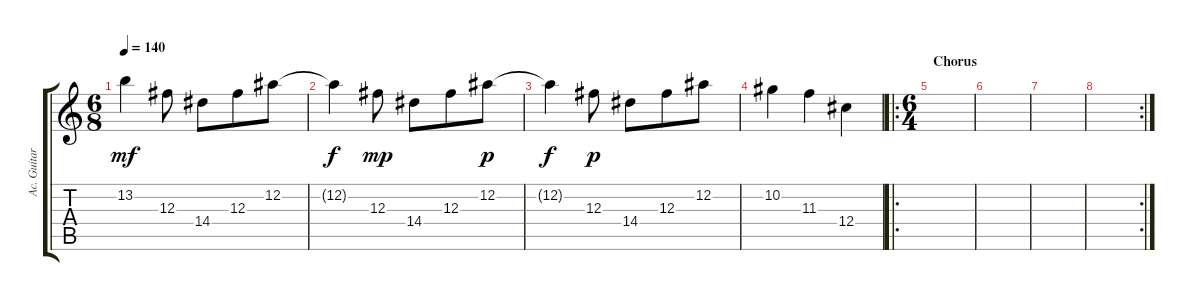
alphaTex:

\track ("Ac. Guitar (melody)" "Ac. Guitar") {instrument acousticguitarsteel}
\staff {score tabs}
\tuning (Eb4 Bb3 Gb3 Db3 Ab2 Eb2) {hide}
\ts (6 8)
\tempo 140
\clef g2
\ks c
13.2.4{dy mf} 12.3.8 14.4.8 12.3.8 12.2.8 |
12.2{t}.4{dy f} 12.3.8{dy mp} 14.4.8 12.3.8 12.2.8{dy p} |
12.2{t}.4{dy f} 12.3.8{dy p} 14.4.8 12.3.8 12.2.8 |
10.2.4 11.3.4 12.4.4 |
\ro
\ts (6 4)
\section ("" "Chorus")
|
|
|
\rc 2
